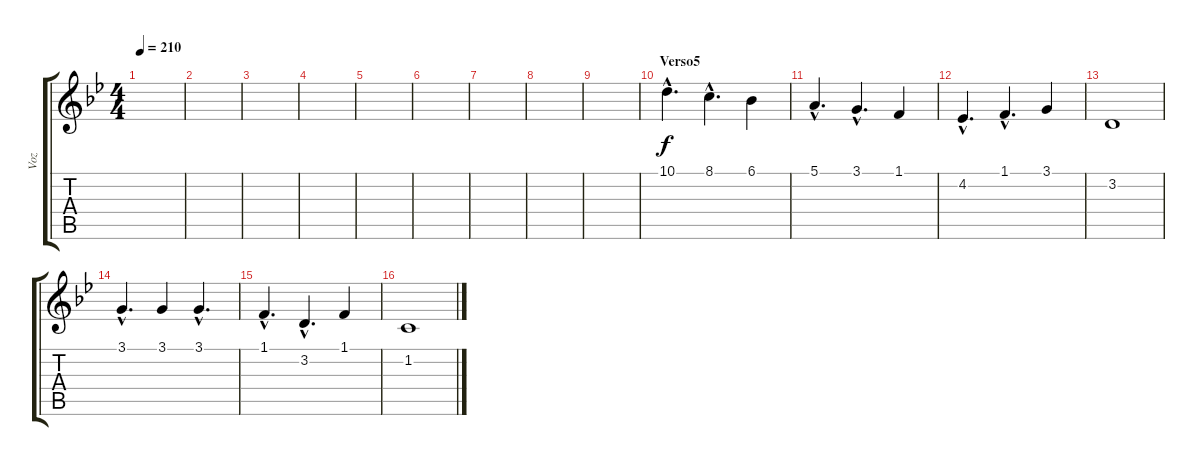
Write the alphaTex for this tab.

\track ("Voz" "Voz") {instrument baritonesax}
\staff {score tabs}
\tuning (E4 B3 G3 D3 A2 E2) {hide}
\ts (4 4)
\tempo 210
\clef g2
\ks gminor
|
|
|
|
|
|
|
|
|
\section ("" "Verso5")
10.1{hac}.4{d} 8.1{hac}.4{d} 6.1.4 |
5.1{hac}.4{d} 3.1{hac}.4{d} 1.1.4 |
4.2{hac}.4{d} 1.1{hac}.4{d} 3.1.4 |
3.2.1 |
3.1{hac}.4{d} 3.1.4 3.1{hac}.4{d} |
1.1{hac}.4{d} 3.2{hac}.4{d} 1.1.4 |
1.2.1
